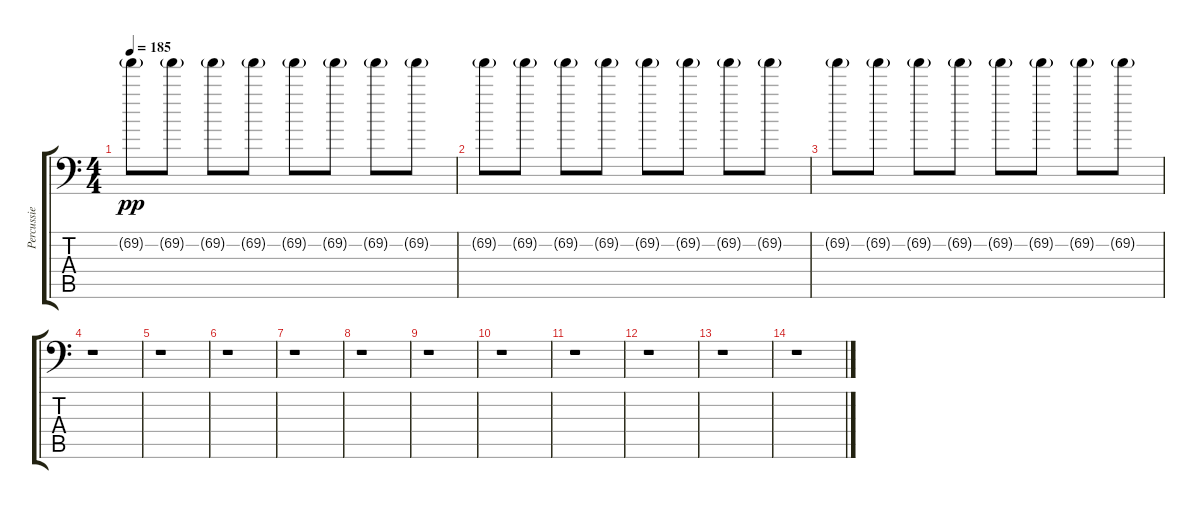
\track ("Percussie" "Percussie") {instrument acousticgrandpiano}
\staff {score tabs}
\tuning (C-1 C-1 C-1 C-1 C-1 C-1) {hide}
\ts (4 4)
\tempo 185
\clef f4
\ks c
69.2{g}.8{dy pp} 69.2{g}.8 69.2{g}.8 69.2{g}.8 69.2{g}.8 69.2{g}.8 69.2{g}.8 69.2{g}.8 |
69.2{g}.8 69.2{g}.8 69.2{g}.8 69.2{g}.8 69.2{g}.8 69.2{g}.8 69.2{g}.8 69.2{g}.8 |
69.2{g}.8 69.2{g}.8 69.2{g}.8 69.2{g}.8 69.2{g}.8 69.2{g}.8 69.2{g}.8 69.2{g}.8 |
r.1 |
r.1 |
r.1 |
r.1 |
r.1 |
r.1 |
r.1 |
r.1 |
r.1 |
r.1 |
r.1
